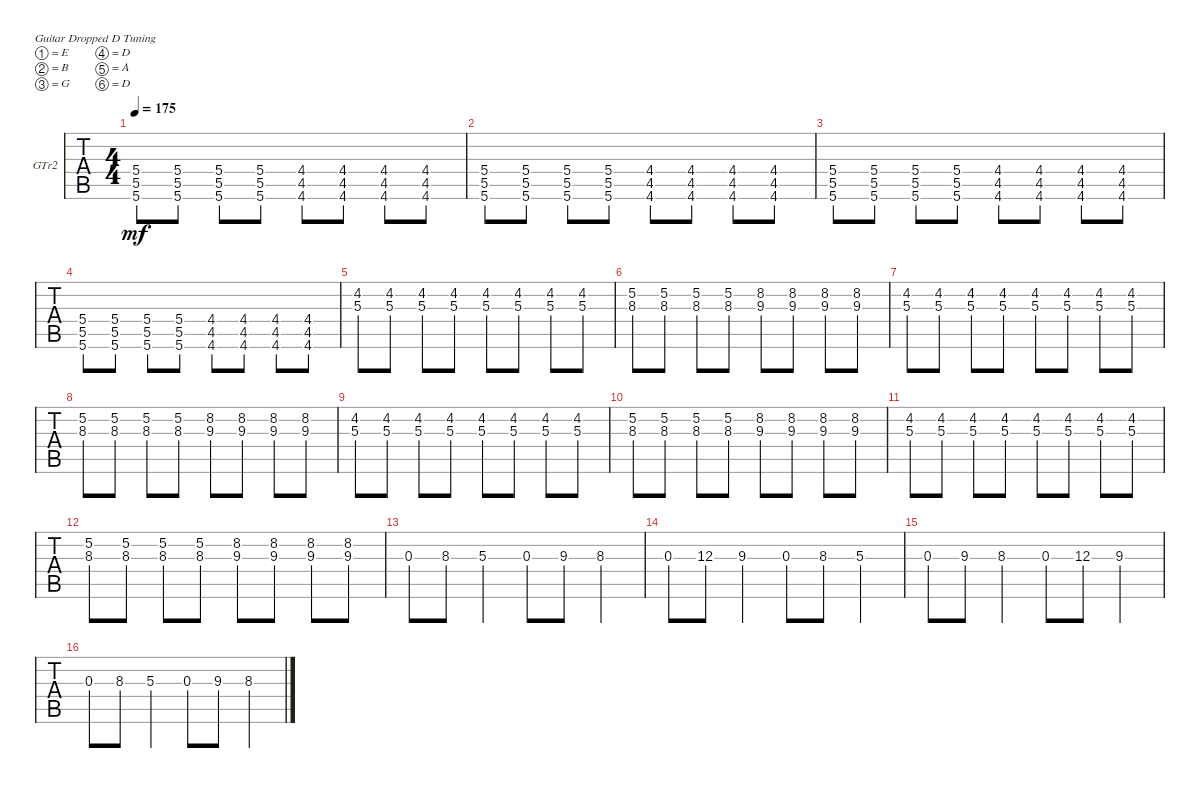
\defaultSystemsLayout 4
\bracketExtendMode groupsimilarinstruments
\firstSystemTrackNameOrientation horizontal
\otherSystemsTrackNameOrientation horizontal
\track ("Electric Guitar 2" "GTr2") {instrument distortionguitar}
\staff {tabs}
\tuning (E4 B3 G3 D3 A2 D2)
\ts (4 4)
\tempo 175
\clef g2
\scale
0.333333
\ks c
(5.6 5.5 5.4).8{dy mf} (5.6 5.5 5.4).8 (5.6 5.5 5.4).8 (5.6 5.5 5.4).8 (4.6 4.5 4.4).8 (4.6 4.5 4.4).8 (4.6 4.5 4.4).8 (4.6 4.5 4.4).8 |
\scale
0.333333 (5.6 5.5 5.4).8 (5.6 5.5 5.4).8 (5.6 5.5 5.4).8 (5.6 5.5 5.4).8 (4.6 4.5 4.4).8 (4.6 4.5 4.4).8 (4.6 4.5 4.4).8 (4.6 4.5 4.4).8 |
\scale
0.333333 (5.6 5.5 5.4).8 (5.6 5.5 5.4).8 (5.6 5.5 5.4).8 (5.6 5.5 5.4).8 (4.6 4.5 4.4).8 (4.6 4.5 4.4).8 (4.6 4.5 4.4).8 (4.6 4.5 4.4).8 |
\scale
0.333333 (5.6 5.5 5.4).8 (5.6 5.5 5.4).8 (5.6 5.5 5.4).8 (5.6 5.5 5.4).8 (4.6 4.5 4.4).8 (4.6 4.5 4.4).8 (4.6 4.5 4.4).8 (4.6 4.5 4.4).8 |
\scale
0.333333 (4.2 5.3).8 (4.2 5.3).8 (4.2 5.3).8 (4.2 5.3).8 (4.2 5.3).8 (4.2 5.3).8 (4.2 5.3).8 (4.2 5.3).8 |
\scale
0.333333 (5.2 8.3).8 (5.2 8.3).8 (5.2 8.3).8 (5.2 8.3).8 (8.2 9.3).8 (8.2 9.3).8 (8.2 9.3).8 (8.2 9.3).8 |
\scale
0.333333 (4.2 5.3).8 (4.2 5.3).8 (4.2 5.3).8 (4.2 5.3).8 (4.2 5.3).8 (4.2 5.3).8 (4.2 5.3).8 (4.2 5.3).8 |
\scale
0.333333 (5.2 8.3).8 (5.2 8.3).8 (5.2 8.3).8 (5.2 8.3).8 (8.2 9.3).8 (8.2 9.3).8 (8.2 9.3).8 (8.2 9.3).8 |
\scale
0.333333 (4.2 5.3).8 (4.2 5.3).8 (4.2 5.3).8 (4.2 5.3).8 (4.2 5.3).8 (4.2 5.3).8 (4.2 5.3).8 (4.2 5.3).8 |
\scale
0.333333 (5.2 8.3).8 (5.2 8.3).8 (5.2 8.3).8 (5.2 8.3).8 (8.2 9.3).8 (8.2 9.3).8 (8.2 9.3).8 (8.2 9.3).8 |
\scale
0.333333 (4.2 5.3).8 (4.2 5.3).8 (4.2 5.3).8 (4.2 5.3).8 (4.2 5.3).8 (4.2 5.3).8 (4.2 5.3).8 (4.2 5.3).8 |
\scale
0.333333 (5.2 8.3).8 (5.2 8.3).8 (5.2 8.3).8 (5.2 8.3).8 (8.2 9.3).8 (8.2 9.3).8 (8.2 9.3).8 (8.2 9.3).8 |
\scale
0.333333 0.3.8 8.3.8 5.3.4 0.3.8 9.3.8 8.3.4 |
\scale
0.333333 0.3.8 12.3.8 9.3.4 0.3.8 8.3.8 5.3.4 |
\scale
0.333333 0.3.8 9.3.8 8.3.4 0.3.8 12.3.8 9.3.4 |
\scale
0.333333 0.3.8 8.3.8 5.3.4 0.3.8 9.3.8 8.3.4
